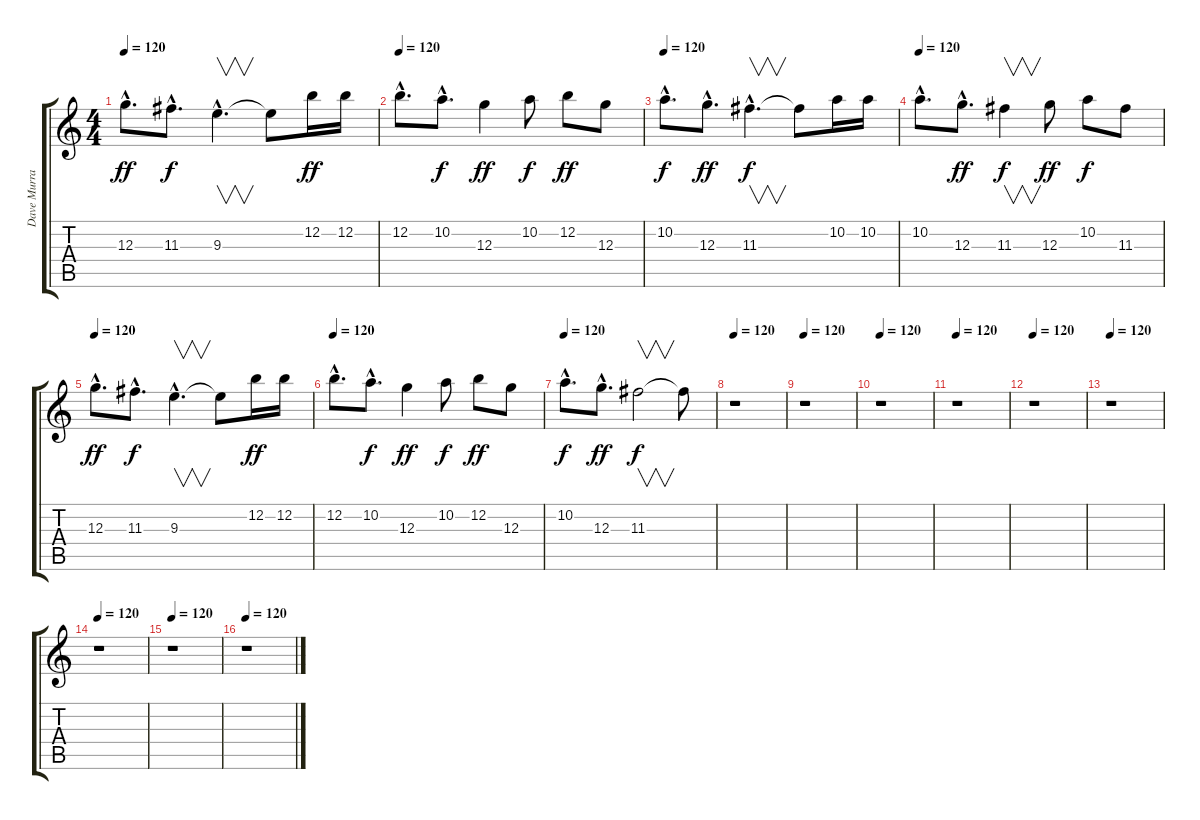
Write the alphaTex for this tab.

\track ("Dave Murray" "Dave Murra") {instrument overdrivenguitar}
\staff {score tabs}
\tuning (E4 B3 G3 D3 A2 E2) {hide}
\ts (4 4)
\tempo 120
\clef g2
\ks c
12.3{hac}.8{d dy ff} 11.3{hac}.8{d dy f} 9.3{hac}.4{v d} 9.3{t}.8 12.2.16{dy ff} 12.2.16 |
\tempo 120
12.2{hac}.8{d} 10.2{hac}.8{d dy f} 12.3.4{dy ff} 10.2.8{dy f} 12.2.8{dy ff} 12.3.8 |
\tempo 120
10.2{hac}.8{d dy f} 12.3{hac}.8{d dy ff} 11.3{hac}.4{v d dy f} 11.3{t}.8 10.2.16 10.2.16 |
\tempo 120
10.2{hac}.8{d} 12.3{hac}.8{d dy ff} 11.3.4{v dy f} 12.3.8{dy ff} 10.2.8{dy f} 11.3.8 |
\tempo 120
12.3{hac}.8{d dy ff} 11.3{hac}.8{d dy f} 9.3{hac}.4{v d} 9.3{t}.8 12.2.16{dy ff} 12.2.16 |
\tempo 120
12.2{hac}.8{d} 10.2{hac}.8{d dy f} 12.3.4{dy ff} 10.2.8{dy f} 12.2.8{dy ff} 12.3.8 |
\tempo 120
10.2{hac}.8{d dy f} 12.3{hac}.8{d dy ff} 11.3.2{v dy f} 11.3{t}.8 |
\tempo 120
r.1 |
\tempo 120
r.1 |
\tempo 120
r.1 |
\tempo 120
r.1 |
\tempo 120
r.1 |
\tempo 120
r.1 |
\tempo 120
r.1 |
\tempo 120
r.1 |
\tempo 120
r.1
